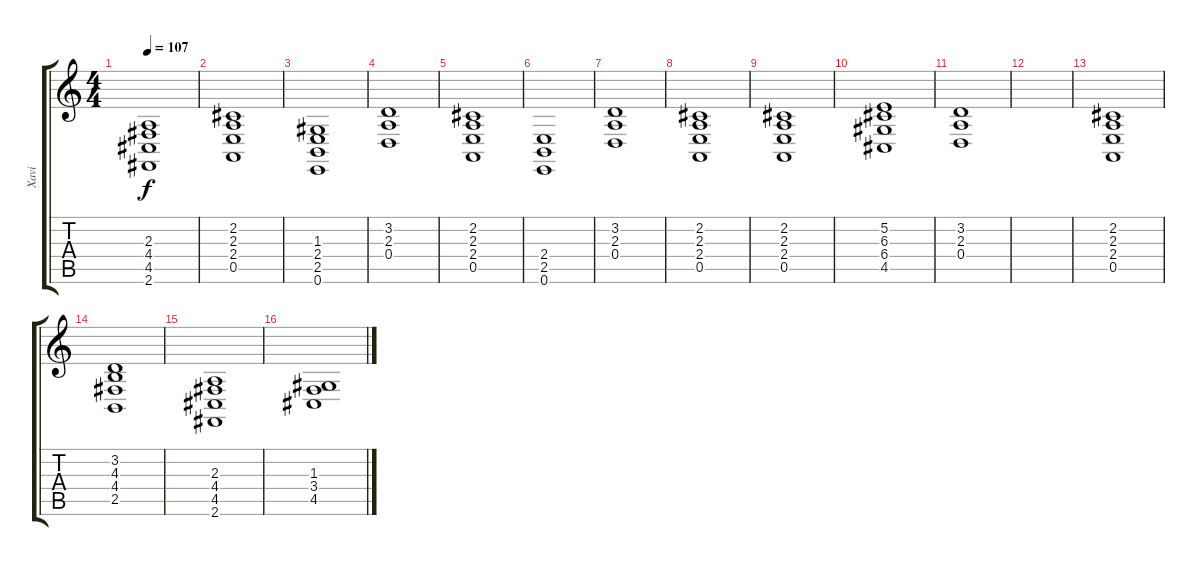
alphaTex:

\track ("Xavi" "Xavi") {instrument stringensemble1}
\staff {score tabs}
\tuning (E4 B3 G3 D3 A2 E2) {hide}
\ts (4 4)
\tempo 107
\clef g2
\ks c
(2.3 4.4 4.5 2.6).1{dy f} |
(2.2 2.3 2.4 0.5).1 |
(1.3 2.4 2.5 0.6).1 |
(3.2 2.3 0.4).1 |
(2.2 2.3 2.4 0.5).1 |
(2.4 2.5 0.6).1 |
(3.2 2.3 0.4).1 |
(2.2 2.3 2.4 0.5).1 |
(2.2 2.3 2.4 0.5).1 |
(5.2 6.3 6.4 4.5).1 |
(3.2 2.3 0.4).1 |
|
(2.2 2.3 2.4 0.5).1{volume 8} |
(3.2 4.3 4.4 2.5).1 |
(2.3 4.4 4.5 2.6).1 |
(1.3 3.4 4.5).1
